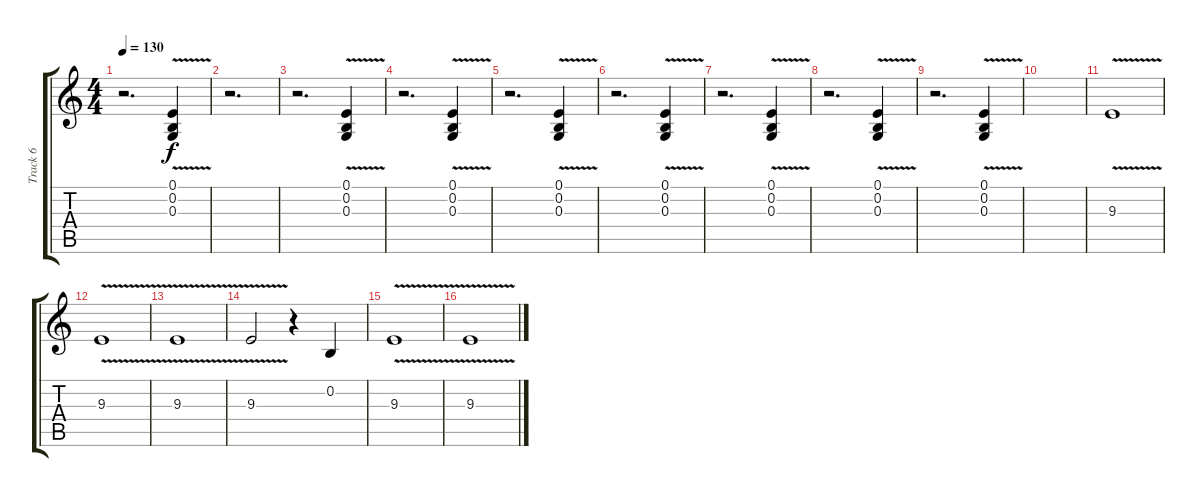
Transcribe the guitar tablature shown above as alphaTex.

\track ("Track 6" "Track 6") {instrument lead2sawtooth}
\staff {score tabs}
\tuning (E4 B3 G3 D3 A2 E2) {hide}
\ts (4 4)
\tempo 130
\clef g2
\ks c
r.2{d dy f} (0.1 0.2 0.3{v}).4 |
r.2{d} |
r.2{d} (0.1 0.2 0.3{v}).4 |
r.2{d} (0.1 0.2 0.3{v}).4 |
r.2{d} (0.1 0.2 0.3{v}).4 |
r.2{d} (0.1 0.2 0.3{v}).4 |
r.2{d} (0.1 0.2 0.3{v}).4 |
r.2{d} (0.1 0.2 0.3{v}).4 |
r.2{d} (0.1 0.2 0.3{v}).4 |
|
9.3{v}.1 |
9.3{v}.1 |
9.3{v}.1 |
9.3{v}.2 r.4 0.2.4 |
9.3{v}.1 |
9.3{v}.1
